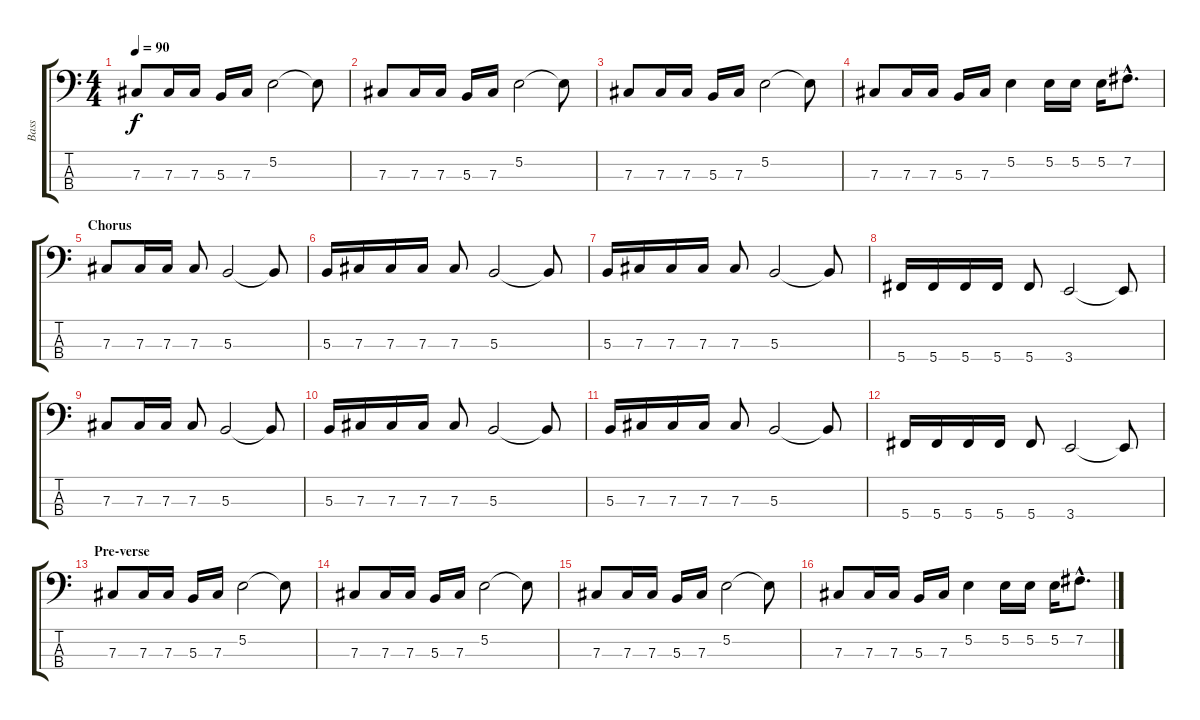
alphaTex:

\track ("Bass" "Bass") {instrument electricbassfinger}
\staff {score tabs}
\tuning (E2 B1 Gb1 Db1) {hide}
\ts (4 4)
\tempo 90
\clef f4
\ks c
7.3.8{dy f} 7.3.16 7.3.16 5.3.16 7.3.16 5.2.2 5.2{t}.8 |
7.3.8 7.3.16 7.3.16 5.3.16 7.3.16 5.2.2 5.2{t}.8 |
7.3.8 7.3.16 7.3.16 5.3.16 7.3.16 5.2.2 5.2{t}.8 |
7.3.8 7.3.16 7.3.16 5.3.16 7.3.16 5.2.4 5.2.16 5.2.16 5.2.16 7.2{hac}.8{d} |
\section ("" "Chorus")
7.3.8 7.3.16 7.3.16 7.3.8 5.3.2 5.3{t}.8 |
5.3.16 7.3.16 7.3.16 7.3.16 7.3.8 5.3.2 5.3{t}.8 |
5.3.16 7.3.16 7.3.16 7.3.16 7.3.8 5.3.2 5.3{t}.8 |
5.4.16 5.4.16 5.4.16 5.4.16 5.4.8 3.4.2 3.4{t}.8 |
7.3.8 7.3.16 7.3.16 7.3.8 5.3.2 5.3{t}.8 |
5.3.16 7.3.16 7.3.16 7.3.16 7.3.8 5.3.2 5.3{t}.8 |
5.3.16 7.3.16 7.3.16 7.3.16 7.3.8 5.3.2 5.3{t}.8 |
5.4.16 5.4.16 5.4.16 5.4.16 5.4.8 3.4.2 3.4{t}.8 |
\section ("" "Pre-verse")
7.3.8 7.3.16 7.3.16 5.3.16 7.3.16 5.2.2 5.2{t}.8 |
7.3.8 7.3.16 7.3.16 5.3.16 7.3.16 5.2.2 5.2{t}.8 |
7.3.8 7.3.16 7.3.16 5.3.16 7.3.16 5.2.2 5.2{t}.8 |
7.3.8 7.3.16 7.3.16 5.3.16 7.3.16 5.2.4 5.2.16 5.2.16 5.2.16 7.2{hac}.8{d}
